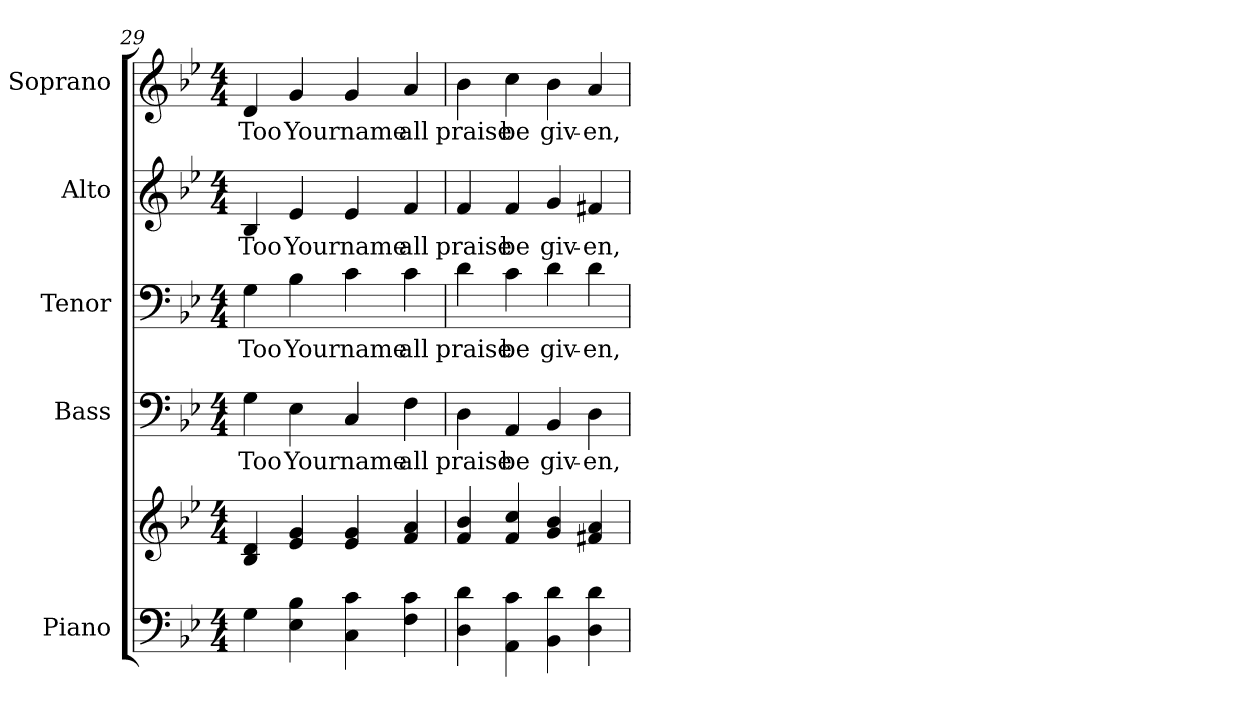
**kern	**kern	**kern	**text	**kern	**text	**kern	**text	**kern	**text
*part5	*part5	*part4	*part4	*part3	*part3	*part2	*part2	*part1	*part1
*staff6	*staff5	*staff4	*staff4	*staff3	*staff3	*staff2	*staff2	*staff1	*staff1
*I"Piano	*	*I"Bass	*	*I"Tenor	*	*I"Alto	*	*I"Soprano	*
*I'Pno.	*	*I'B.	*	*I'T.	*	*I'A.	*	*I'S.	*
!!LO:PB:g=z
*clefF4	*clefG2	*clefF4	*	*clefF4	*	*clefG2	*	*clefG2	*
*k[b-e-]	*k[b-e-]	*k[b-e-]	*	*k[b-e-]	*	*k[b-e-]	*	*k[b-e-]	*
*B-:	*B-:	*B-:	*	*B-:	*	*B-:	*	*B-:	*
*M4/4	*M4/4	*M4/4	*	*M4/4	*	*M4/4	*	*M4/4	*
=29	=29	=29	=29	=29	=29	=29	=29	=29	=29
!	!	!	!LO:LY:b:color=#000000	!	!	!	!	!	!
!	!	!	!	!	!LO:LY:b:color=#000000	!	!	!	!
!	!	!	!	!	!	!	!LO:LY:b:color=#000000	!	!
!	!	!	!	!	!	!	!	!	!LO:LY:b:color=#000000
4Gi\	4B-i/ 4di	4Gi\	Too	4Gi\	Too	4B-i/	Too	4di/	Too
!	!	!	!LO:LY:b:color=#000000	!	!	!	!	!	!
!	!	!	!	!	!LO:LY:b:color=#000000	!	!	!	!
!	!	!	!	!	!	!	!LO:LY:b:color=#000000	!	!
!	!	!	!	!	!	!	!	!	!LO:LY:b:color=#000000
4E-i\ 4B-i	4e-i/ 4gi	4E-i\	Your	4B-i\	Your	4e-i/	Your	4gi/	Your
!	!	!	!LO:LY:b:color=#000000	!	!	!	!	!	!
!	!	!	!	!	!LO:LY:b:color=#000000	!	!	!	!
!	!	!	!	!	!	!	!LO:LY:b:color=#000000	!	!
!	!	!	!	!	!	!	!	!	!LO:LY:b:color=#000000
4Ci\ 4ci	4e-i/ 4gi	4Ci/	name	4ci\	name	4e-i/	name	4gi/	name
!	!	!	!LO:LY:b:color=#000000	!	!	!	!	!	!
!	!	!	!	!	!LO:LY:b:color=#000000	!	!	!	!
!	!	!	!	!	!	!	!LO:LY:b:color=#000000	!	!
!	!	!	!	!	!	!	!	!	!LO:LY:b:color=#000000
4Fi\ 4ci	4fi/ 4ai	4Fi\	all	4ci\	all	4fi/	all	4ai/	all
=30	=30	=30	=30	=30	=30	=30	=30	=30	=30
!	!	!	!LO:LY:b:color=#000000	!	!	!	!	!	!
!	!	!	!	!	!LO:LY:b:color=#000000	!	!	!	!
!	!	!	!	!	!	!	!LO:LY:b:color=#000000	!	!
!	!	!	!	!	!	!	!	!	!LO:LY:b:color=#000000
4Di\ 4di	4fi/ 4b-i	4Di\	praise	4di\	praise	4fi/	praise	4b-i\	praise
!	!	!	!LO:LY:b:color=#000000	!	!	!	!	!	!
!	!	!	!	!	!LO:LY:b:color=#000000	!	!	!	!
!	!	!	!	!	!	!	!LO:LY:b:color=#000000	!	!
!	!	!	!	!	!	!	!	!	!LO:LY:b:color=#000000
4AAi\ 4ci	4fi/ 4cci	4AAi/	be	4ci\	be	4fi/	be	4cci\	be
!	!	!	!LO:LY:b:color=#000000	!	!	!	!	!	!
!	!	!	!	!	!LO:LY:b:color=#000000	!	!	!	!
!	!	!	!	!	!	!	!LO:LY:b:color=#000000	!	!
!	!	!	!	!	!	!	!	!	!LO:LY:b:color=#000000
4BB-i\ 4di	4gi/ 4b-i	4BB-i/	giv-	4di\	giv-	4gi/	giv-	4b-i\	giv-
!	!	!	!LO:LY:b:color=#000000	!	!	!	!	!	!
!	!	!	!	!	!LO:LY:b:color=#000000	!	!	!	!
!	!	!	!	!	!	!	!LO:LY:b:color=#000000	!	!
!	!	!	!	!	!	!	!	!	!LO:LY:b:color=#000000
4Di\ 4di	4f#Xi/ 4ai	4Di\	-en,	4di\	-en,	4f#Xi/	-en,	4ai/	-en,
=	=	=	=	=	=	=	=	=	=
*-	*-	*-	*-	*-	*-	*-	*-	*-	*-
